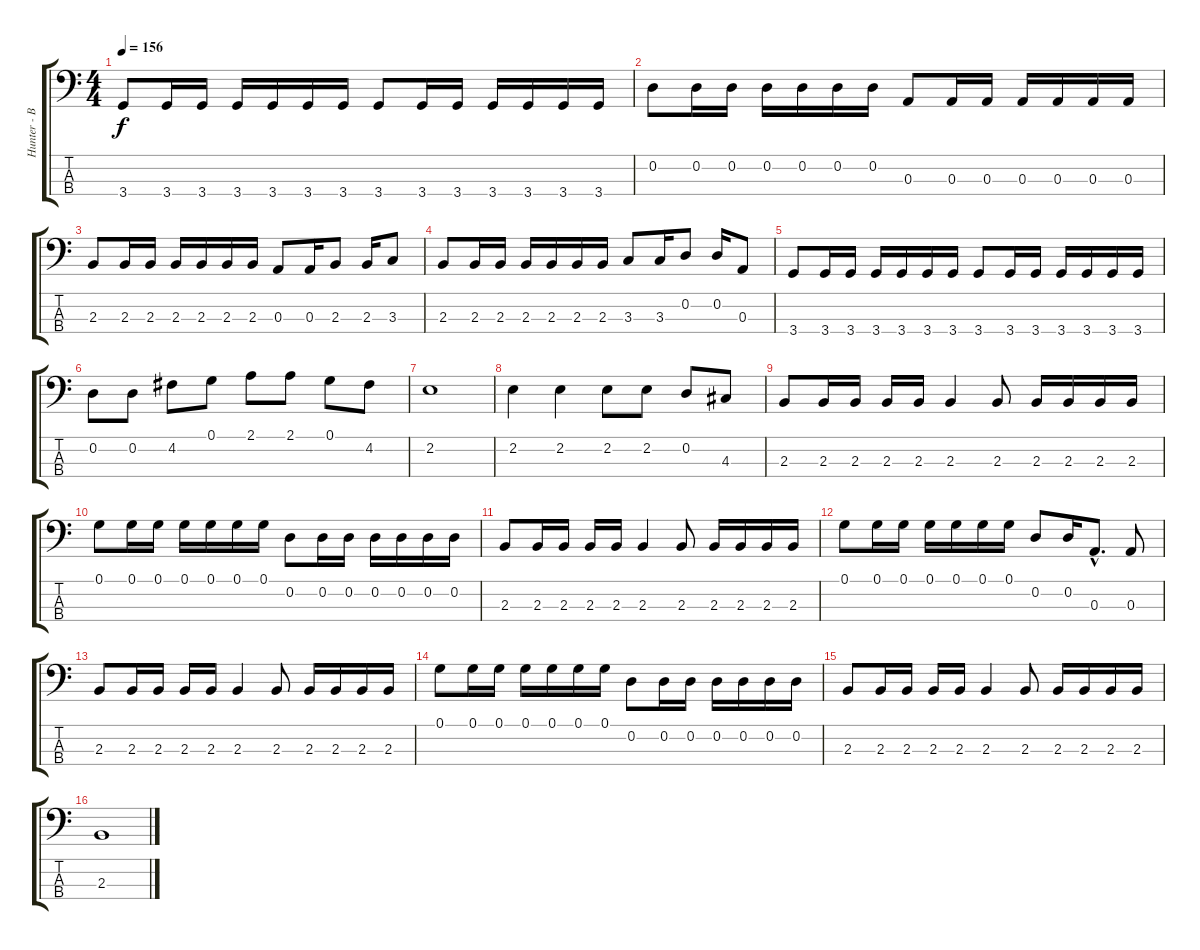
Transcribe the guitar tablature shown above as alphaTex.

\track ("Hunter - Bass" "Hunter - B") {instrument electricbassfinger}
\staff {score tabs}
\tuning (G2 D2 A1 E1) {hide}
\ts (4 4)
\tempo 156
\clef f4
\ks c
3.4.8{dy f} 3.4.16 3.4.16 3.4.16 3.4.16 3.4.16 3.4.16 3.4.8 3.4.16 3.4.16 3.4.16 3.4.16 3.4.16 3.4.16 |
0.2.8 0.2.16 0.2.16 0.2.16 0.2.16 0.2.16 0.2.16 0.3.8 0.3.16 0.3.16 0.3.16 0.3.16 0.3.16 0.3.16 |
2.3.8 2.3.16 2.3.16 2.3.16 2.3.16 2.3.16 2.3.16 0.3.8 0.3.16 2.3.8 2.3.16 3.3.8 |
2.3.8 2.3.16 2.3.16 2.3.16 2.3.16 2.3.16 2.3.16 3.3.8 3.3.16 0.2.8 0.2.16 0.3.8 |
3.4.8 3.4.16 3.4.16 3.4.16 3.4.16 3.4.16 3.4.16 3.4.8 3.4.16 3.4.16 3.4.16 3.4.16 3.4.16 3.4.16 |
0.2.8 0.2.8 4.2.8 0.1.8 2.1.8 2.1.8 0.1.8 4.2.8 |
2.2.1 |
2.2.4 2.2.4 2.2.8 2.2.8 0.2.8 4.3.8 |
2.3.8 2.3.16 2.3.16 2.3.16 2.3.16 2.3.4 2.3.8 2.3.16 2.3.16 2.3.16 2.3.16 |
0.1.8 0.1.16 0.1.16 0.1.16 0.1.16 0.1.16 0.1.16 0.2.8 0.2.16 0.2.16 0.2.16 0.2.16 0.2.16 0.2.16 |
2.3.8 2.3.16 2.3.16 2.3.16 2.3.16 2.3.4 2.3.8 2.3.16 2.3.16 2.3.16 2.3.16 |
0.1.8 0.1.16 0.1.16 0.1.16 0.1.16 0.1.16 0.1.16 0.2.8 0.2.16 0.3{hac}.8{d} 0.3.8 |
2.3.8 2.3.16 2.3.16 2.3.16 2.3.16 2.3.4 2.3.8 2.3.16 2.3.16 2.3.16 2.3.16 |
0.1.8 0.1.16 0.1.16 0.1.16 0.1.16 0.1.16 0.1.16 0.2.8 0.2.16 0.2.16 0.2.16 0.2.16 0.2.16 0.2.16 |
2.3.8 2.3.16 2.3.16 2.3.16 2.3.16 2.3.4 2.3.8 2.3.16 2.3.16 2.3.16 2.3.16 |
2.3.1
